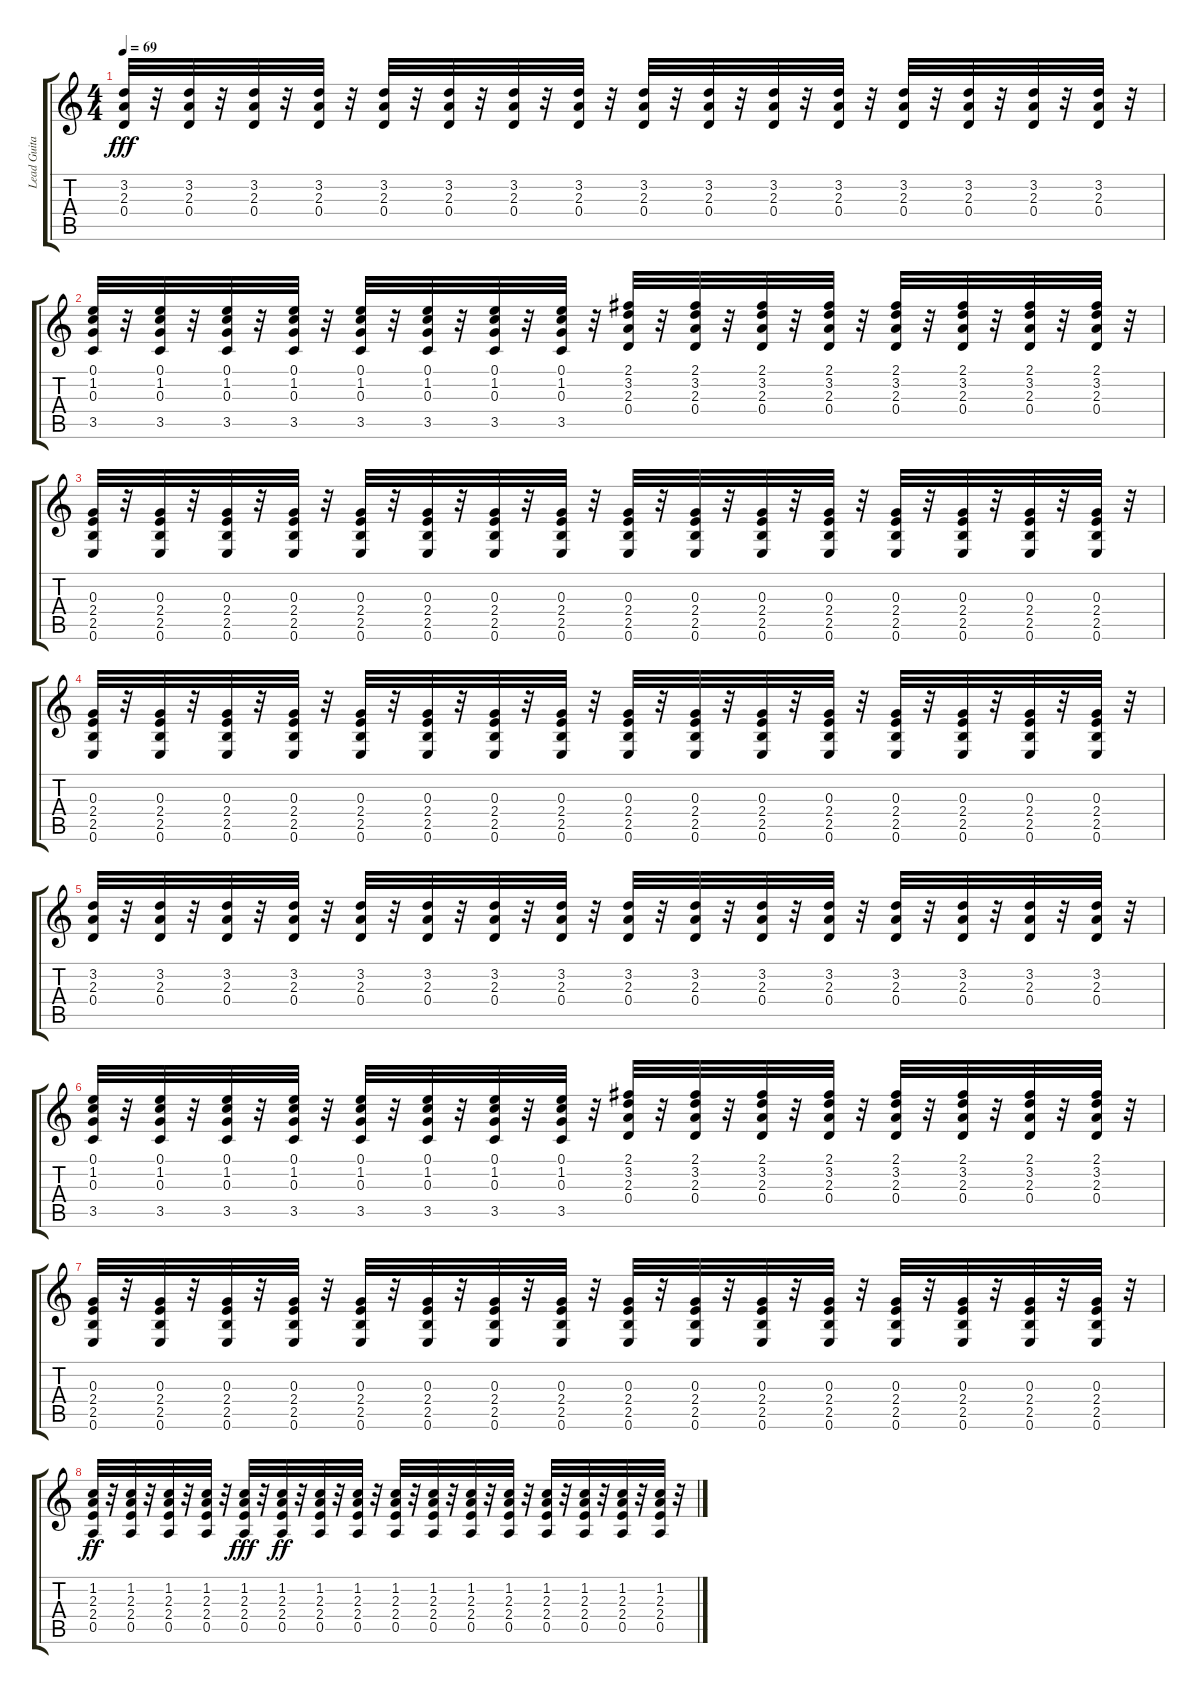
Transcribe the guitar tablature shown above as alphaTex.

\track ("Lead Guitar" "Lead Guita") {instrument distortionguitar}
\staff {score tabs}
\tuning (E4 B3 G3 D3 A2 E2) {hide}
\ts (4 4)
\tempo 69
\clef g2
\ks c
(3.2 2.3 0.4).32{dy fff} r.32 (3.2 2.3 0.4).32 r.32 (3.2 2.3 0.4).32 r.32 (3.2 2.3 0.4).32 r.32 (3.2 2.3 0.4).32 r.32 (3.2 2.3 0.4).32 r.32 (3.2 2.3 0.4).32 r.32 (3.2 2.3 0.4).32 r.32 (3.2 2.3 0.4).32 r.32 (3.2 2.3 0.4).32 r.32 (3.2 2.3 0.4).32 r.32 (3.2 2.3 0.4).32 r.32 (3.2 2.3 0.4).32 r.32 (3.2 2.3 0.4).32 r.32 (3.2 2.3 0.4).32 r.32 (3.2 2.3 0.4).32 r.32 |
(0.1 1.2 0.3 3.5).32 r.32 (0.1 1.2 0.3 3.5).32 r.32 (0.1 1.2 0.3 3.5).32 r.32 (0.1 1.2 0.3 3.5).32 r.32 (0.1 1.2 0.3 3.5).32 r.32 (0.1 1.2 0.3 3.5).32 r.32 (0.1 1.2 0.3 3.5).32 r.32 (0.1 1.2 0.3 3.5).32 r.32 (2.1 3.2 2.3 0.4).32 r.32 (2.1 3.2 2.3 0.4).32 r.32 (2.1 3.2 2.3 0.4).32 r.32 (2.1 3.2 2.3 0.4).32 r.32 (2.1 3.2 2.3 0.4).32 r.32 (2.1 3.2 2.3 0.4).32 r.32 (2.1 3.2 2.3 0.4).32 r.32 (2.1 3.2 2.3 0.4).32 r.32 |
(0.3 2.4 2.5 0.6).32 r.32 (0.3 2.4 2.5 0.6).32 r.32 (0.3 2.4 2.5 0.6).32 r.32 (0.3 2.4 2.5 0.6).32 r.32 (0.3 2.4 2.5 0.6).32 r.32 (0.3 2.4 2.5 0.6).32 r.32 (0.3 2.4 2.5 0.6).32 r.32 (0.3 2.4 2.5 0.6).32 r.32 (0.3 2.4 2.5 0.6).32 r.32 (0.3 2.4 2.5 0.6).32 r.32 (0.3 2.4 2.5 0.6).32 r.32 (0.3 2.4 2.5 0.6).32 r.32 (0.3 2.4 2.5 0.6).32 r.32 (0.3 2.4 2.5 0.6).32 r.32 (0.3 2.4 2.5 0.6).32 r.32 (0.3 2.4 2.5 0.6).32 r.32 |
(0.3 2.4 2.5 0.6).32 r.32 (0.3 2.4 2.5 0.6).32 r.32 (0.3 2.4 2.5 0.6).32 r.32 (0.3 2.4 2.5 0.6).32 r.32 (0.3 2.4 2.5 0.6).32 r.32 (0.3 2.4 2.5 0.6).32 r.32 (0.3 2.4 2.5 0.6).32 r.32 (0.3 2.4 2.5 0.6).32 r.32 (0.3 2.4 2.5 0.6).32 r.32 (0.3 2.4 2.5 0.6).32 r.32 (0.3 2.4 2.5 0.6).32 r.32 (0.3 2.4 2.5 0.6).32 r.32 (0.3 2.4 2.5 0.6).32 r.32 (0.3 2.4 2.5 0.6).32 r.32 (0.3 2.4 2.5 0.6).32 r.32 (0.3 2.4 2.5 0.6).32 r.32 |
(3.2 2.3 0.4).32 r.32 (3.2 2.3 0.4).32 r.32 (3.2 2.3 0.4).32 r.32 (3.2 2.3 0.4).32 r.32 (3.2 2.3 0.4).32 r.32 (3.2 2.3 0.4).32 r.32 (3.2 2.3 0.4).32 r.32 (3.2 2.3 0.4).32 r.32 (3.2 2.3 0.4).32 r.32 (3.2 2.3 0.4).32 r.32 (3.2 2.3 0.4).32 r.32 (3.2 2.3 0.4).32 r.32 (3.2 2.3 0.4).32 r.32 (3.2 2.3 0.4).32 r.32 (3.2 2.3 0.4).32 r.32 (3.2 2.3 0.4).32 r.32 |
(0.1 1.2 0.3 3.5).32 r.32 (0.1 1.2 0.3 3.5).32 r.32 (0.1 1.2 0.3 3.5).32 r.32 (0.1 1.2 0.3 3.5).32 r.32 (0.1 1.2 0.3 3.5).32 r.32 (0.1 1.2 0.3 3.5).32 r.32 (0.1 1.2 0.3 3.5).32 r.32 (0.1 1.2 0.3 3.5).32 r.32 (2.1 3.2 2.3 0.4).32 r.32 (2.1 3.2 2.3 0.4).32 r.32 (2.1 3.2 2.3 0.4).32 r.32 (2.1 3.2 2.3 0.4).32 r.32 (2.1 3.2 2.3 0.4).32 r.32 (2.1 3.2 2.3 0.4).32 r.32 (2.1 3.2 2.3 0.4).32 r.32 (2.1 3.2 2.3 0.4).32 r.32 |
(0.3 2.4 2.5 0.6).32 r.32 (0.3 2.4 2.5 0.6).32 r.32 (0.3 2.4 2.5 0.6).32 r.32 (0.3 2.4 2.5 0.6).32 r.32 (0.3 2.4 2.5 0.6).32 r.32 (0.3 2.4 2.5 0.6).32 r.32 (0.3 2.4 2.5 0.6).32 r.32 (0.3 2.4 2.5 0.6).32 r.32 (0.3 2.4 2.5 0.6).32 r.32 (0.3 2.4 2.5 0.6).32 r.32 (0.3 2.4 2.5 0.6).32 r.32 (0.3 2.4 2.5 0.6).32 r.32 (0.3 2.4 2.5 0.6).32 r.32 (0.3 2.4 2.5 0.6).32 r.32 (0.3 2.4 2.5 0.6).32 r.32 (0.3 2.4 2.5 0.6).32 r.32 |
(1.2 2.3 2.4 0.5).32{dy ff} r.32 (1.2 2.3 2.4 0.5).32 r.32 (1.2 2.3 2.4 0.5).32 r.32 (1.2 2.3 2.4 0.5).32 r.32 (1.2 2.3 2.4 0.5).32{dy fff} r.32 (1.2 2.3 2.4 0.5).32{dy ff} r.32 (1.2 2.3 2.4 0.5).32 r.32 (1.2 2.3 2.4 0.5).32 r.32 (1.2 2.3 2.4 0.5).32 r.32 (1.2 2.3 2.4 0.5).32 r.32 (1.2 2.3 2.4 0.5).32 r.32 (1.2 2.3 2.4 0.5).32 r.32 (1.2 2.3 2.4 0.5).32 r.32 (1.2 2.3 2.4 0.5).32 r.32 (1.2 2.3 2.4 0.5).32 r.32 (1.2 2.3 2.4 0.5).32 r.32
